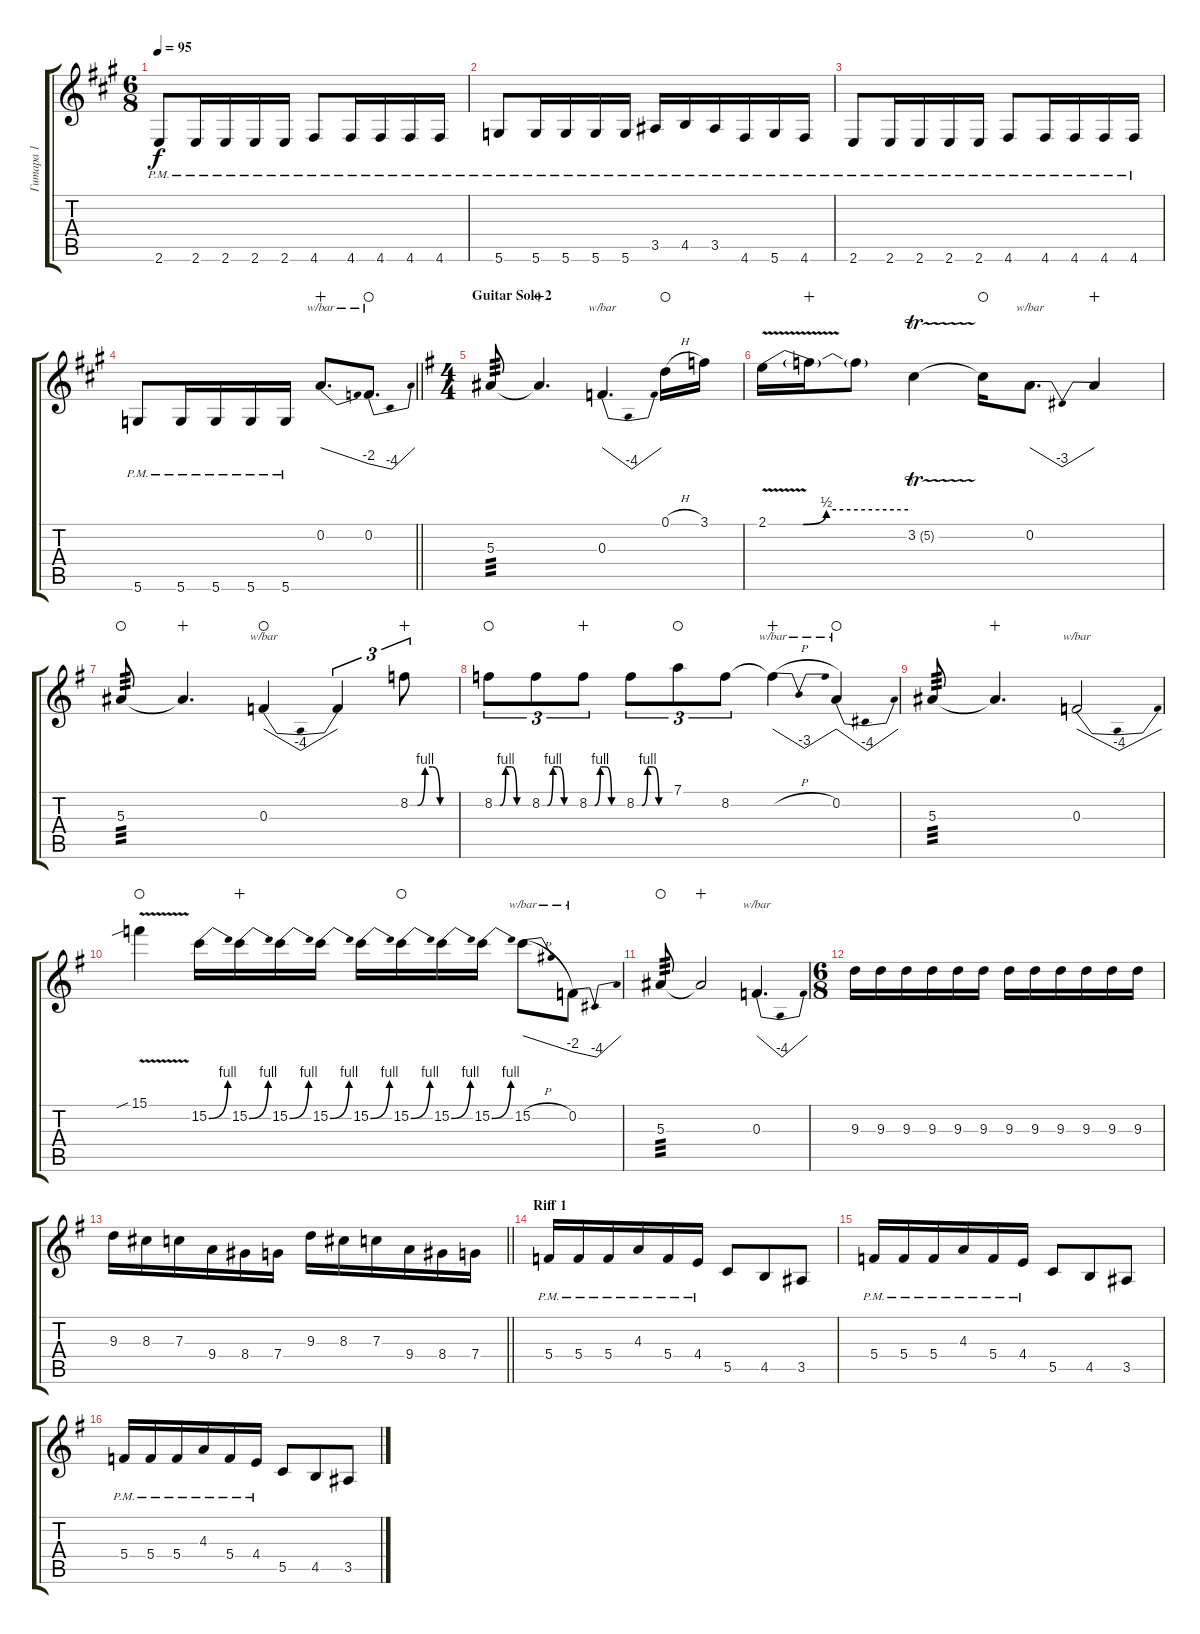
\track ("Гитара 1" "Гитара 1") {instrument distortionguitar}
\staff {score tabs}
\tuning (D4 A3 F3 C3 G2 D2) {hide}
\ts (6 8)
\tempo 95
\clef g2
\ks f#minor
2.6{pm}.8{dy f} 2.6{pm}.16 2.6{pm}.16 2.6{pm}.16 2.6{pm}.16 4.6{pm}.8 4.6{pm}.16 4.6{pm}.16 4.6{pm}.16 4.6{pm}.16 |
5.6{pm}.8 5.6{pm}.16 5.6{pm}.16 5.6{pm}.16 5.6{pm}.16 3.5{pm}.16 4.5{pm}.16 3.5{pm}.16 4.6{pm}.16 5.6{pm}.16 4.6{pm}.16 |
2.6{pm}.8 2.6{pm}.16 2.6{pm}.16 2.6{pm}.16 2.6{pm}.16 4.6{pm}.8 4.6{pm}.16 4.6{pm}.16 4.6{pm}.16 4.6{pm}.16 |
\barLineRight lightlight
5.6{pm}.8 5.6{pm}.16 5.6{pm}.16 5.6{pm}.16 5.6{pm}.16 0.2.8{d tbe (dive default 0 0 60 -8) volume 10 wahc} 0.2.8{d tbe (dip default 0 -8 55 -16 60 0) waho} |
\ts (4 4)
\section ("" "Guitar Solo 2")
\ks eminor
5.3.8{tp 3} 5.3{t}.4{d wahc} 0.3.4{d tbe (dip default 0 0 55 -16 60 0)} 0.1{h}.16{waho} 3.1.16 |
2.1{be (custom 0 0 15 0 25 2 60 2) v}.16 2.1{t}.16{wahc} 2.1{t}.8 3.2{tr (5 32)}.4 3.2{t}.16{waho} 0.2.8{d tbe (dip default 0 0 47 -12 60 0)} 0.2{t}.4{wahc} |
5.3.8{tp 3 waho} 5.3{t}.4{d wahc} 0.3.4{tbe (dip default 0 0 50 -16 60 0) waho} 0.3{t}.4{tu (3 2)} 8.2{be (custom 0 0 10 0 20 4 30 4 40 0 60 0)}.8{tu (3 2) wahc} |
8.2{be (custom 0 0 10 0 20 4 30 4 40 0 60 0)}.8{tu (3 2) waho} 8.2{be (custom 0 0 10 0 20 4 30 4 40 0 60 0)}.8{tu (3 2)} 8.2{be (custom 0 0 10 0 20 4 30 4 40 0 60 0)}.8{tu (3 2) wahc} 8.2{be (custom 0 0 10 0 20 4 30 4 40 0 60 0)}.8{tu (3 2)} 7.1.8{tu (3 2) waho} 8.2.8{tu (3 2)} 8.2{h t}.4{tbe (dip default 0 0 51 -12 60 0) wahc} 0.2.4{tbe (dip default 0 0 51 -16 60 0) waho} |
5.3.8{tp 3} 5.3{t}.4{d wahc} 0.3.2{tbe (dip default 0 0 55 -16 60 0)} |
15.1{v sib}.4{waho} 15.2{be (bend 0 0 60 4)}.16 15.2{be (bend 0 0 60 4)}.16{wahc} 15.2{be (bend 0 0 60 4)}.16 15.2{be (bend 0 0 60 4)}.16 15.2{be (bend 0 0 60 4)}.16 15.2{be (bend 0 0 60 4)}.16{waho} 15.2{be (bend 0 0 60 4)}.16 15.2{be (bend 0 0 60 4)}.16 15.2{h}.8{tbe (dive default 0 0 60 -8)} 0.2.8{tbe (dip default 0 -8 55 -16 60 0)} |
5.3.8{tp 3 waho} 5.3{t}.2{wahc} 0.3.4{d tbe (dip default 0 0 55 -16 60 0)} |
\ts (6 8)
9.3.16{volume 8} 9.3.16 9.3.16 9.3.16 9.3.16 9.3.16 9.3.16 9.3.16 9.3.16 9.3.16 9.3.16 9.3.16 |
\barLineRight lightlight
9.3.16 8.3.16 7.3.16 9.4.16 8.4.16 7.4.16 9.3.16 8.3.16 7.3.16 9.4.16 8.4.16 7.4.16 |
\section ("" "Riff 1")
5.4{pm}.16 5.4{pm}.16 5.4{pm}.16 4.3{pm}.16 5.4{pm}.16 4.4{pm}.16 5.5.8 4.5.8 3.5.8 |
5.4{pm}.16 5.4{pm}.16 5.4{pm}.16 4.3{pm}.16 5.4{pm}.16 4.4{pm}.16 5.5.8 4.5.8 3.5.8 |
5.4{pm}.16 5.4{pm}.16 5.4{pm}.16 4.3{pm}.16 5.4{pm}.16 4.4{pm}.16 5.5.8 4.5.8 3.5.8
